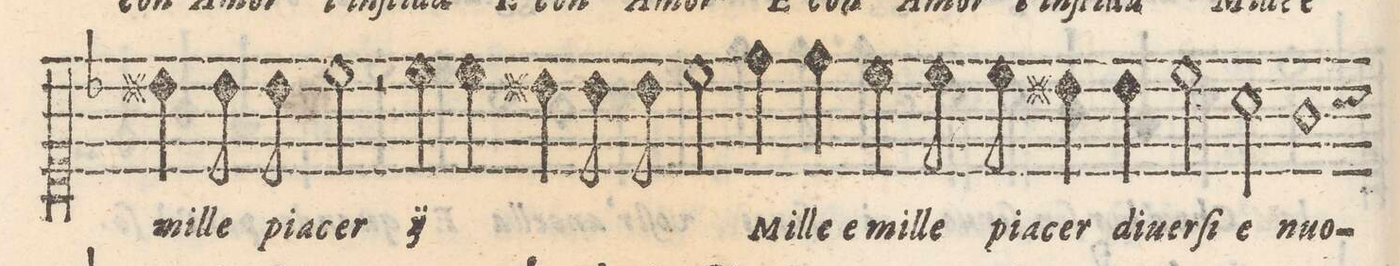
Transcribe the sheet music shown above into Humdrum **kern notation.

**kern	**text
*I"Canto	*
*clefC1	*
*k[b-]	*
*M2/1	*
4bn\	mil-
8b\	-le
8b\	pia-
=10-	=10-
2cc\	-cer
2r	.
4cc\	/mil-
4cc\	-le e
4bn\	mil-
8b\	-le
8b\	pia-
=11-	=11-
2cc\	-cer/
4dd\	Mil-
4dd\	-le e
4cc\	mil-
8cc\	-le
8cc\	pia-
4bn\	-cer
4b\	di-
=12-	=12-
2cc\	-uer-
2a\	-ſi e
1g	nuo-
=13-	=13-
*-	*-
